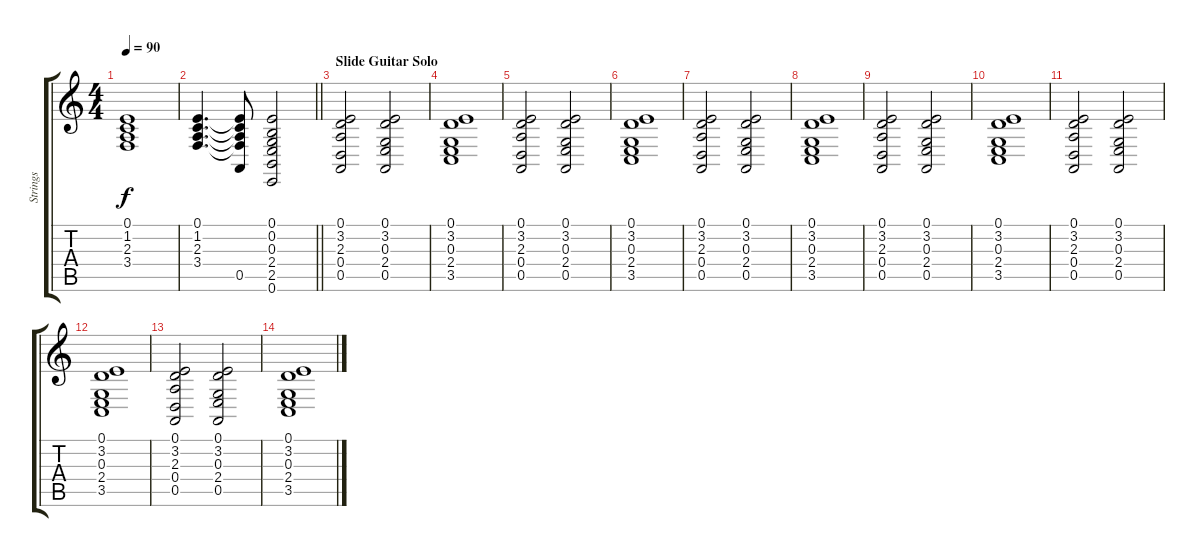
\track ("Strings" "Strings") {instrument synthstrings1}
\staff {score tabs}
\tuning (E4 B3 G3 D3 A2 E2) {hide}
\ts (4 4)
\tempo 90
\clef g2
\ks c
(0.1 1.2 2.3 3.4).1{dy f} |
\barLineRight lightlight
(0.1 1.2 2.3 3.4).4{d} (0.1{t} 1.2{t} 2.3{t} 3.4{t} 0.5{t}).8 (0.1 0.2 0.3 2.4 2.5 0.6).2 |
\section ("" "Slide Guitar Solo")
(0.1 3.2 2.3 0.4 0.5).2{volume 11} (0.1 3.2 0.3 2.4 0.5).2 |
(0.1 3.2 0.3 2.4 3.5).1 |
(0.1 3.2 2.3 0.4 0.5).2{volume 11} (0.1 3.2 0.3 2.4 0.5).2 |
(0.1 3.2 0.3 2.4 3.5).1 |
(0.1 3.2 2.3 0.4 0.5).2{volume 11} (0.1 3.2 0.3 2.4 0.5).2 |
(0.1 3.2 0.3 2.4 3.5).1 |
(0.1 3.2 2.3 0.4 0.5).2{volume 11} (0.1 3.2 0.3 2.4 0.5).2 |
(0.1 3.2 0.3 2.4 3.5).1 |
(0.1 3.2 2.3 0.4 0.5).2{volume 11} (0.1 3.2 0.3 2.4 0.5).2 |
(0.1 3.2 0.3 2.4 3.5).1 |
(0.1 3.2 2.3 0.4 0.5).2{volume 11} (0.1 3.2 0.3 2.4 0.5).2 |
(0.1 3.2 0.3 2.4 3.5).1
